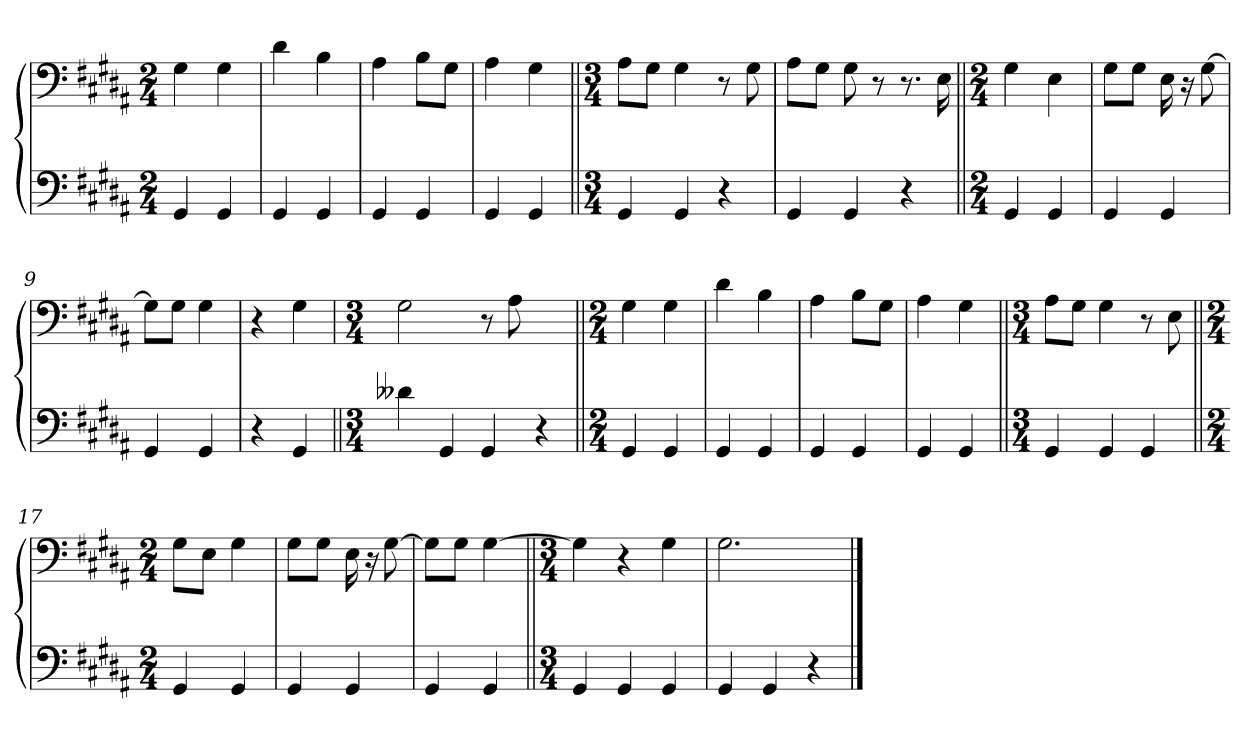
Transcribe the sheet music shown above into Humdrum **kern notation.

**kern	**kern
*part1	*part1
*staff2	*staff1
*clefF4	*clefF4
*k[f#c#g#d#a#]	*k[f#c#g#d#a#]
*M2/4	*M2/4
=1	=1
4GG#/	4G#\
4GG#/	4G#\
=2	=2
4GG#/	4d#\
4GG#/	4B\
=3	=3
4GG#/	4A#\
4GG#/	8B\L
.	8G#\J
=4	=4
4GG#/	4A#\
4GG#/	4G#\
=5||	=5||
*M3/4	*M3/4
4GG#/	8A#\L
.	8G#\J
4GG#/	4G#\
4r	8r
.	8G#\
=6	=6
4GG#/	8A#\L
.	8G#\J
4GG#/	8G#\
.	8r
4r	8.r
.	16E\
=7||	=7||
*M2/4	*M2/4
4GG#/	4G#\
4GG#/	4E\
=8	=8
4GG#/	8G#\L
.	8G#\J
4GG#/	16E\
.	16r
.	[8G#\
=9	=9
4GG#/	8G#\L]
.	8G#\J
4GG#/	4G#\
=10	=10
4r	4r
4GG#/	4G#\
=11||	=11
*M3/4	*M3/4
4d--X	2G#\
4GG#/	.
4GG#/	8r
.	8A#\
4r	4ryy
=12||	=12||
*M2/4	*M2/4
4GG#/	4G#\
4GG#/	4G#\
=13	=13
4GG#/	4d#\
4GG#/	4B\
=14	=14
4GG#/	4A#\
4GG#/	8B\L
.	8G#\J
=15	=15
4GG#/	4A#\
4GG#/	4G#\
=16||	=16||
*M3/4	*M3/4
4GG#/	8A#\L
.	8G#\J
4GG#/	4G#\
4GG#/	8r
.	8E\
=17||	=17||
*M2/4	*M2/4
4GG#/	8G#\L
.	8E\J
4GG#/	4G#\
=18	=18
4GG#/	8G#\L
.	8G#\J
4GG#/	16E\
.	16r
.	[8G#\
=19	=19
4GG#/	8G#\L]
.	8G#\J
4GG#/	[4G#\
=20||	=20||
*M3/4	*M3/4
4GG#/	4G#\]
4GG#/	4r
4GG#/	4G#\
=21	=21
4GG#/	2.G#\
4GG#/	.
4r	.
==	==
*-	*-
